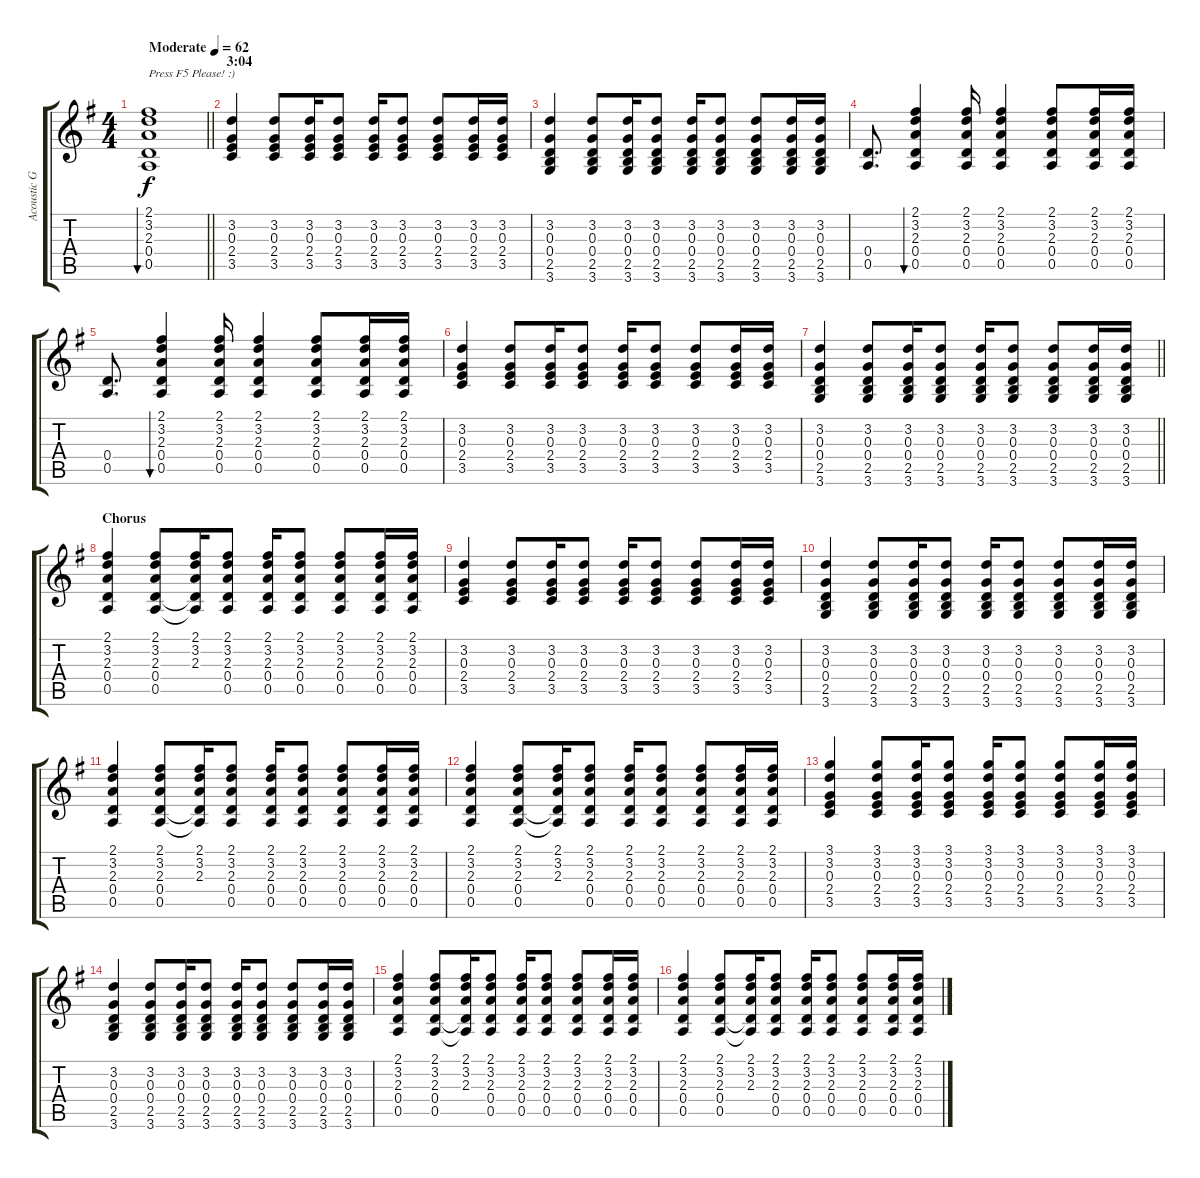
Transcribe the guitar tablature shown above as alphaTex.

\track ("Acoustic Guitar" "Acoustic G") {instrument acousticguitarsteel}
\staff {score tabs}
\tuning (E4 B3 G3 D3 A2 E2) {hide}
\ts (4 4)
\tempo (62 "Moderate")
\clef g2
\barLineRight lightlight
\ks g
(2.1 3.2 2.3 0.4 0.5).1{bu 240 txt "Press F5 Please! :)" dy f instrument acousticguitarsteel} |
\section ("" "3:04")
(3.2 0.3 2.4 3.5).4 (3.2 0.3 2.4 3.5).8 (3.2 0.3 2.4 3.5).16 (3.2 0.3 2.4 3.5).8 (3.2 0.3 2.4 3.5).16 (3.2 0.3 2.4 3.5).8 (3.2 0.3 2.4 3.5).8 (3.2 0.3 2.4 3.5).16 (3.2 0.3 2.4 3.5).16 |
(3.2 0.3 0.4 2.5 3.6).4 (3.2 0.3 0.4 2.5 3.6).8 (3.2 0.3 0.4 2.5 3.6).16 (3.2 0.3 0.4 2.5 3.6).8 (3.2 0.3 0.4 2.5 3.6).16 (3.2 0.3 0.4 2.5 3.6).8 (3.2 0.3 0.4 2.5 3.6).8 (3.2 0.3 0.4 2.5 3.6).16 (3.2 0.3 0.4 2.5 3.6).16 |
(0.4 0.5).8{d} (2.1 3.2 2.3 0.4 0.5).4{bu 240} (2.1 3.2 2.3 0.4 0.5).16 (2.1 3.2 2.3 0.4 0.5).4 (2.1 3.2 2.3 0.4 0.5).8 (2.1 3.2 2.3 0.4 0.5).16 (2.1 3.2 2.3 0.4 0.5).16 |
(0.4 0.5).8{d} (2.1 3.2 2.3 0.4 0.5).4{bu 240} (2.1 3.2 2.3 0.4 0.5).16 (2.1 3.2 2.3 0.4 0.5).4 (2.1 3.2 2.3 0.4 0.5).8 (2.1 3.2 2.3 0.4 0.5).16 (2.1 3.2 2.3 0.4 0.5).16 |
(3.2 0.3 2.4 3.5).4 (3.2 0.3 2.4 3.5).8 (3.2 0.3 2.4 3.5).16 (3.2 0.3 2.4 3.5).8 (3.2 0.3 2.4 3.5).16 (3.2 0.3 2.4 3.5).8 (3.2 0.3 2.4 3.5).8 (3.2 0.3 2.4 3.5).16 (3.2 0.3 2.4 3.5).16 |
\barLineRight lightlight
(3.2 0.3 0.4 2.5 3.6).4 (3.2 0.3 0.4 2.5 3.6).8 (3.2 0.3 0.4 2.5 3.6).16 (3.2 0.3 0.4 2.5 3.6).8 (3.2 0.3 0.4 2.5 3.6).16 (3.2 0.3 0.4 2.5 3.6).8 (3.2 0.3 0.4 2.5 3.6).8 (3.2 0.3 0.4 2.5 3.6).16 (3.2 0.3 0.4 2.5 3.6).16 |
\section ("" "Chorus")
(2.1 3.2 2.3 0.4 0.5).4 (2.1 3.2 2.3 0.4 0.5).8 (2.1 3.2 2.3 0.4{t} 0.5{t}).16 (2.1 3.2 2.3 0.4 0.5).8 (2.1 3.2 2.3 0.4 0.5).16 (2.1 3.2 2.3 0.4 0.5).8 (2.1 3.2 2.3 0.4 0.5).8 (2.1 3.2 2.3 0.4 0.5).16 (2.1 3.2 2.3 0.4 0.5).16 |
(3.2 0.3 2.4 3.5).4 (3.2 0.3 2.4 3.5).8 (3.2 0.3 2.4 3.5).16 (3.2 0.3 2.4 3.5).8 (3.2 0.3 2.4 3.5).16 (3.2 0.3 2.4 3.5).8 (3.2 0.3 2.4 3.5).8 (3.2 0.3 2.4 3.5).16 (3.2 0.3 2.4 3.5).16 |
(3.2 0.3 0.4 2.5 3.6).4 (3.2 0.3 0.4 2.5 3.6).8 (3.2 0.3 0.4 2.5 3.6).16 (3.2 0.3 0.4 2.5 3.6).8 (3.2 0.3 0.4 2.5 3.6).16 (3.2 0.3 0.4 2.5 3.6).8 (3.2 0.3 0.4 2.5 3.6).8 (3.2 0.3 0.4 2.5 3.6).16 (3.2 0.3 0.4 2.5 3.6).16 |
(2.1 3.2 2.3 0.4 0.5).4 (2.1 3.2 2.3 0.4 0.5).8 (2.1 3.2 2.3 0.4{t} 0.5{t}).16 (2.1 3.2 2.3 0.4 0.5).8 (2.1 3.2 2.3 0.4 0.5).16 (2.1 3.2 2.3 0.4 0.5).8 (2.1 3.2 2.3 0.4 0.5).8 (2.1 3.2 2.3 0.4 0.5).16 (2.1 3.2 2.3 0.4 0.5).16 |
(2.1 3.2 2.3 0.4 0.5).4 (2.1 3.2 2.3 0.4 0.5).8 (2.1 3.2 2.3 0.4{t} 0.5{t}).16 (2.1 3.2 2.3 0.4 0.5).8 (2.1 3.2 2.3 0.4 0.5).16 (2.1 3.2 2.3 0.4 0.5).8 (2.1 3.2 2.3 0.4 0.5).8 (2.1 3.2 2.3 0.4 0.5).16 (2.1 3.2 2.3 0.4 0.5).16 |
(3.1 3.2 0.3 2.4 3.5).4 (3.1 3.2 0.3 2.4 3.5).8 (3.1 3.2 0.3 2.4 3.5).16 (3.1 3.2 0.3 2.4 3.5).8 (3.1 3.2 0.3 2.4 3.5).16 (3.1 3.2 0.3 2.4 3.5).8 (3.1 3.2 0.3 2.4 3.5).8 (3.1 3.2 0.3 2.4 3.5).16 (3.1 3.2 0.3 2.4 3.5).16 |
(3.2 0.3 0.4 2.5 3.6).4 (3.2 0.3 0.4 2.5 3.6).8 (3.2 0.3 0.4 2.5 3.6).16 (3.2 0.3 0.4 2.5 3.6).8 (3.2 0.3 0.4 2.5 3.6).16 (3.2 0.3 0.4 2.5 3.6).8 (3.2 0.3 0.4 2.5 3.6).8 (3.2 0.3 0.4 2.5 3.6).16 (3.2 0.3 0.4 2.5 3.6).16 |
(2.1 3.2 2.3 0.4 0.5).4 (2.1 3.2 2.3 0.4 0.5).8 (2.1 3.2 2.3 0.4{t} 0.5{t}).16 (2.1 3.2 2.3 0.4 0.5).8 (2.1 3.2 2.3 0.4 0.5).16 (2.1 3.2 2.3 0.4 0.5).8 (2.1 3.2 2.3 0.4 0.5).8 (2.1 3.2 2.3 0.4 0.5).16 (2.1 3.2 2.3 0.4 0.5).16 |
(2.1 3.2 2.3 0.4 0.5).4 (2.1 3.2 2.3 0.4 0.5).8 (2.1 3.2 2.3 0.4{t} 0.5{t}).16 (2.1 3.2 2.3 0.4 0.5).8 (2.1 3.2 2.3 0.4 0.5).16 (2.1 3.2 2.3 0.4 0.5).8 (2.1 3.2 2.3 0.4 0.5).8 (2.1 3.2 2.3 0.4 0.5).16 (2.1 3.2 2.3 0.4 0.5).16
